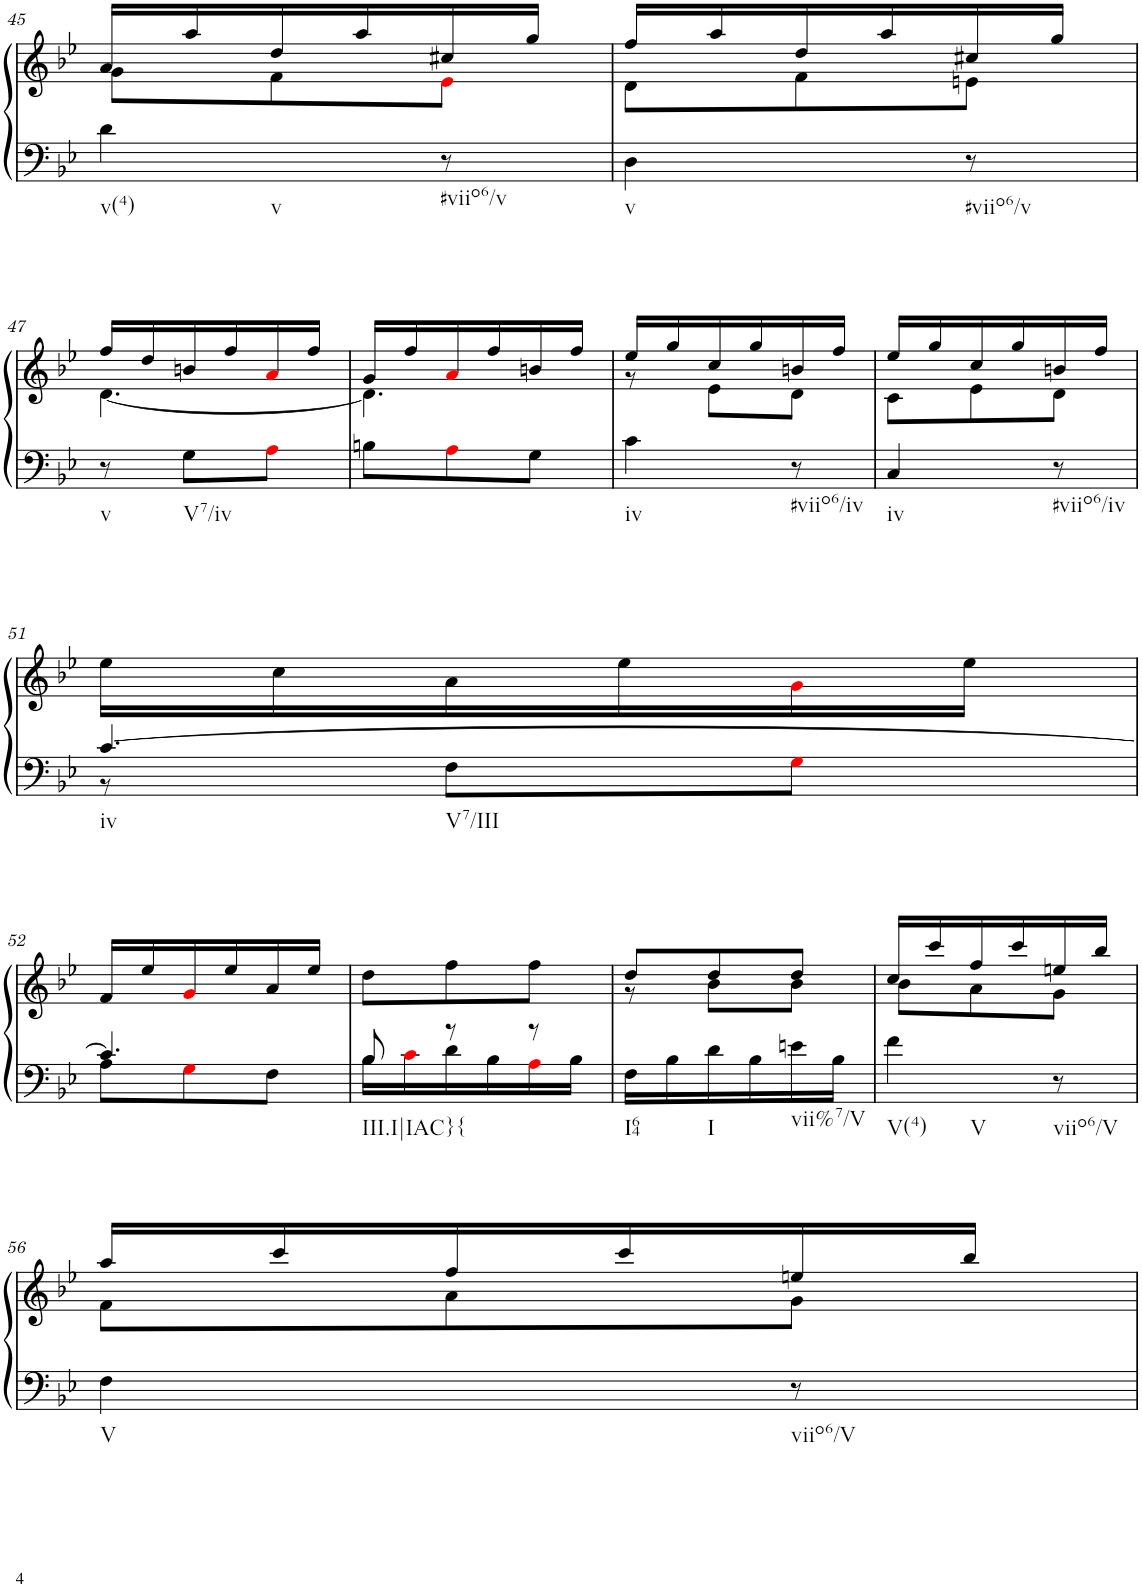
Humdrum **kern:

**kern	**kern
*part1	*part1
*staff2	*staff1
*I"unbenannt1	*
!!LO:PB:g=z
*clefF4	*clefG2
*k[b-e-]	*k[b-e-]
*M3/8	*M3/8
=45	=45
*	*^
!LO:TX:b:t=v(4)	!	!
!LO:TX:b:t=v	!	!
4d\	16a/LL	8g\L
.	16aa/	.
.	16dd/	8f\
.	16aa/	.
!LO:TX:b:t=#viio6/v	!	!
8r	16cc#X/	8e-i\J
.	16gg/JJ	.
=46	=46	=46
!LO:TX:b:t=v	!	!
4D\	16ff/LL	8d\L
.	16aa/	.
.	16dd/	8f\
.	16aa/	.
!LO:TX:b:t=#viio6/v	!	!
8r	16cc#X/	8en\J
.	16gg/JJ	.
!!LO:LB:g=z	!!
=47	=47	=47
!LO:TX:b:t=v	!	!
8r	16ff/LL	[4.d\
.	16dd/	.
!LO:TX:b:t=V7/iv	!	!
8G\L	16bn/	.
.	16ff/	.
8Ai\J	16ai/	.
.	16ff/JJ	.
=48	=48	=48
8Bn\L	16g/LL	4.d\]
.	16ff/	.
8Ai\	16ai/	.
.	16ff/	.
8G\J	16bn/	.
.	16ff/JJ	.
=49	=49	=49
!LO:TX:b:t=iv	!	!
4c\	16ee-/LL	8r
.	16gg/	.
.	16cc/	8e-\L
.	16gg/	.
!LO:TX:b:t=#viio6/iv	!	!
8r	16bn/	8d\J
.	16ff/JJ	.
=50	=50	=50
!LO:TX:b:t=iv	!	!
4C/	16ee-/LL	8c\L
.	16gg/	.
.	16cc/	8e-\
.	16gg/	.
!LO:TX:b:t=#viio6/iv	!	!
8r	16bn/	8d\J
.	16ff/JJ	.
*	*v	*v
!!LO:LB:g=z
=51	=51
*^	*
!LO:TX:b:t=iv	!	!
!LO:TX:b:t=V7/III	!	!
[4.c/	8r	16ee-\LL
.	.	16cc\
.	8F\L	16a\
.	.	16ee-\
.	8Gi\J	16gi\
.	.	16ee-\JJ
!!LO:LB:g=z
=52	=52	=52
4.c/]	8A\L	16f/LL
.	.	16ee-/
.	8Gi\	16gi/
.	.	16ee-/
.	8F\J	16a/
.	.	16ee-/JJ
=53	=53	=53
!LO:TX:b:t=III.I|IAC}{	!	!
8B-/	16B-\LL	8dd\L
.	16ci\	.
8r	16d\	8ff\
.	16B-\	.
8r	16Ai\	8ff\J
.	16B-\JJ	.
=54	=54	=54
*	*	*^
!LO:TX:b:t=I64	!	!	!
*v	*v	*	*
16F\LL	8dd/L	8r
16B-\	.	.
!LO:TX:b:t=I	!	!
16d\	8dd/	8b-\L
16B-\	.	.
!LO:TX:b:t=vii%7/V	!	!
16en\	8dd/J	8b-\J
16B-\JJ	.	.
=55	=55	=55
!LO:TX:b:t=V(4)	!	!
!LO:TX:b:t=V	!	!
4f\	16cc/LL	8b-\L
.	16ccc/	.
.	16ff/	8a\
.	16ccc/	.
!LO:TX:b:t=viio6/V	!	!
8r	16een/	8g\J
.	16bb-/JJ	.
!!LO:LB:g=z	!!
=56	=56	=56
!LO:TX:b:t=V	!	!
4F\	16aa/LL	8f\L
.	16ccc/	.
.	16ff/	8a\
.	16ccc/	.
!LO:TX:b:t=viio6/V	!	!
8r	16een/	8g\J
.	16bb-/JJ	.
*	*v	*v
=	=
*-	*-
